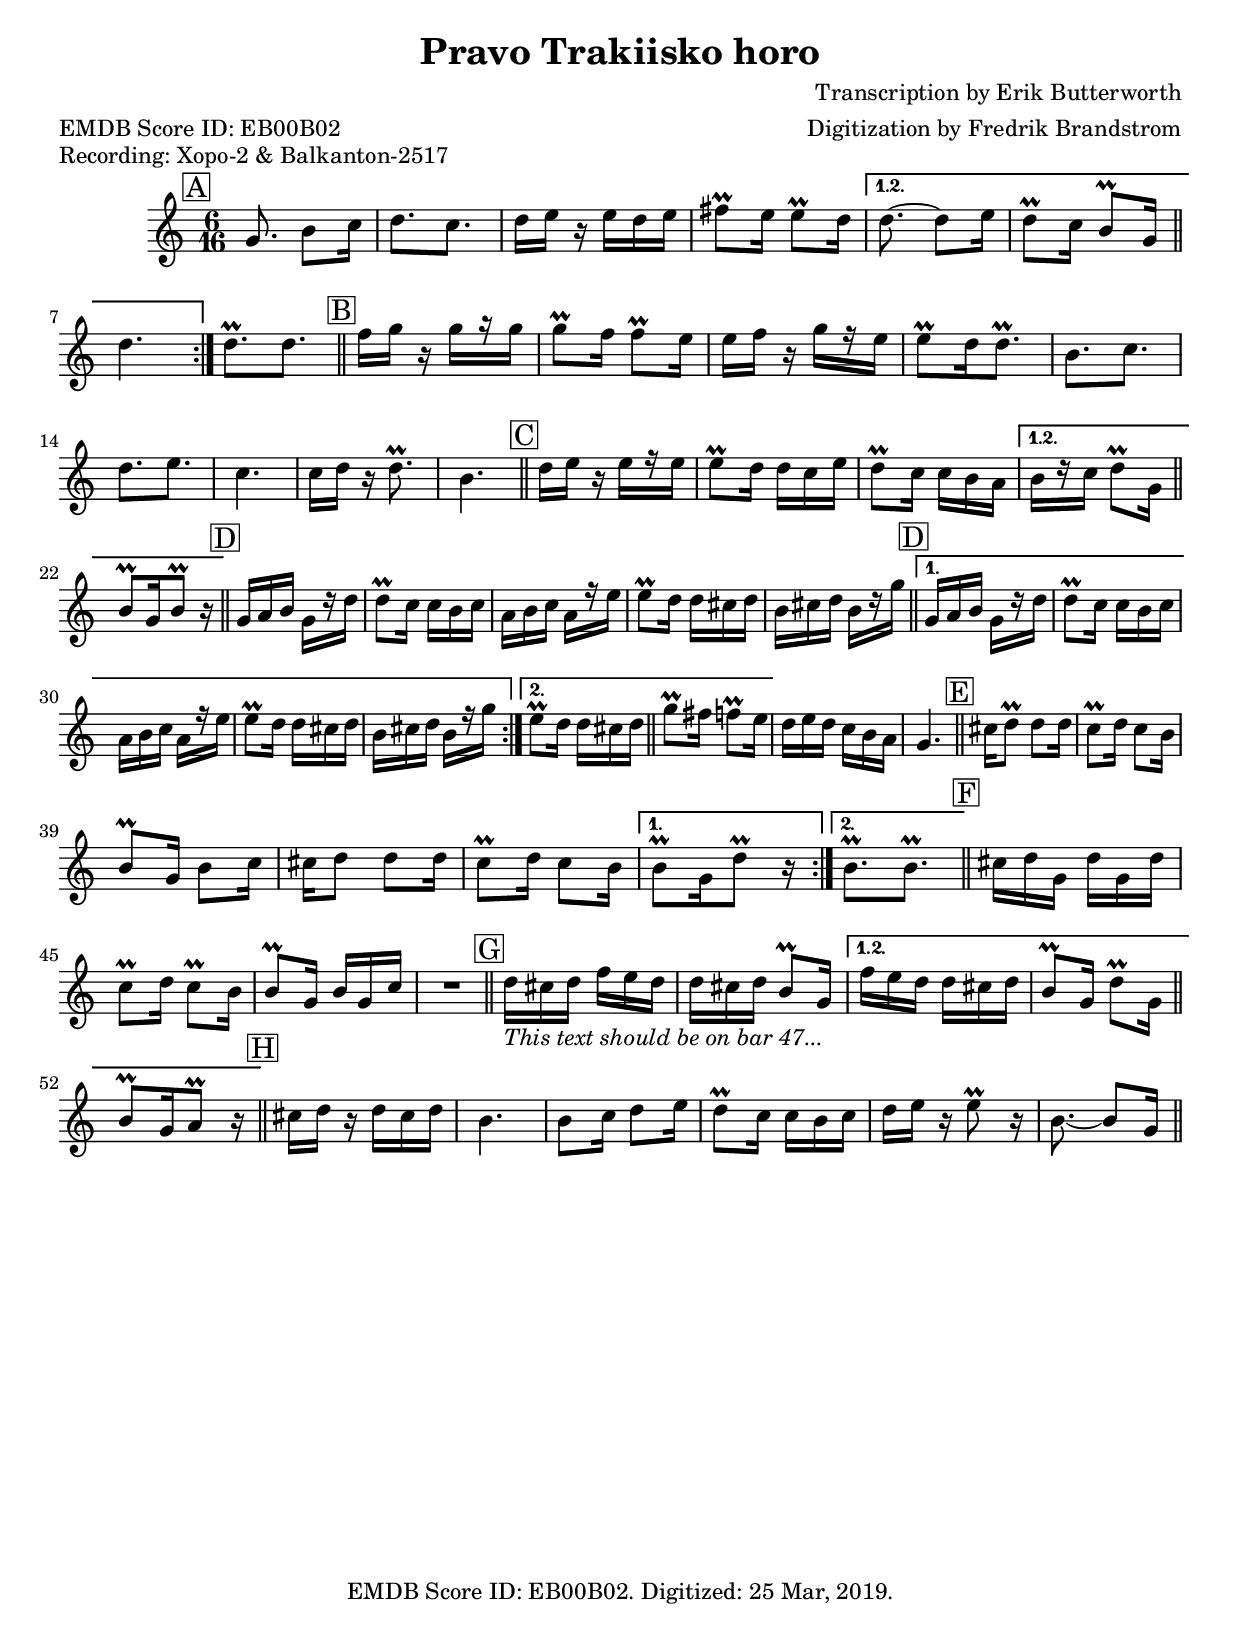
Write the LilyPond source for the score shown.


\version "2.18.2"
% automatically converted by musicxml2ly from /Users/fredrik/Documents/MuseScore3/Partitur/Pravo EB00B02 (Final v1).mxl

\header {
  encodingsoftware = "MuseScore 3.0.5"
  encodingdate = "2019-04-11"
composer = "Transcription by Erik Butterworth"
arranger = "Digitization by Fredrik Brandstrom"
piece =  "Recording: Xopo-2 & Balkanton-2517" 
meter = "EMDB Score ID: EB00B02"
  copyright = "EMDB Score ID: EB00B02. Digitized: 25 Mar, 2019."
  title = "Pravo Trakiisko horo"
}

#(set-global-staff-size 19.9169291339)
\paper {
  paper-width = 21.01\cm
  paper-height = 29.69\cm
  top-margin = 1.0\cm
  bottom-margin = 2.0\cm
  left-margin = 1.0\cm
  right-margin = 1.0\cm
}
\layout {
  \context {
    \Score
    skipBars = ##t
    autoBeaming = ##f
  }
}
PartPOneVoiceOne =  \relative g' {
  \repeat volta 2 {
    \repeat volta 2 {
      \repeat volta 2 {
        \repeat volta 2 {
          \repeat volta 2 {
            \repeat volta 2 {
              \repeat volta 2 {
                \repeat volta 2 {
                  \clef "treble" \key c \major \time
                  6/16 | % 1
                  \mark \markup { \box { A } } g8. b8
                  [ c16 ] | % 2
                  d8. [ c8. ] | % 3
                  d16 [ e16 ] r16 e16 [ d16 e16 ] | % 4
                  fis8 \prall [ e16 ] e8 \prall [ d16
                  ]
                }
                \alternative {
                  {
                    | % 5
                    d8. ~ d8 [ e16 ] | % 6
                    d8 \prall [ c16 ] b8 \prall [ g16
                    ]
                  }
                } \bar "||"
                \break
              }
              \alternative {
                {
                  | % 7
                  d'4.
                }
              } | % 8
              d8. \prall [ d8. ] \bar "||"
              \mark \markup { \box { B } } | % 9
              f16 [ g16 ] r16 g16 [ r16 g16 ] |
              \barNumberCheck #10
              g8 \prall [ f16 ] f8 \prall [ e16 ] | % 11
              e16 [ f16 ] r16 g16 [ r16 e16 ] | % 12
              e8 \prall [ d16 d8. \prall ] | % 13
              b8. [ c8. ] \break | % 14
              d8. [ e8. ] | % 15
              c4. | % 16
              c16 [ d16 ] r16 d8. \prall | % 17
              b4. \bar "||"
              \mark \markup { \box { C } } | % 18
              d16 [ e16 ] r16 e16 [ r16 e16 ] | % 19
              e8 \prall [ d16 ] d16 [ c16 e16 ] |
              \barNumberCheck #20
              d8 \prall [ c16 ] c16 [ b16 a16 ]
            }
            \alternative {
              {
                | % 21
                b16 [ r16 c16 ] d8 \prall [ g,16 ]
              }
            } \bar "||"
            \break
          }
          \alternative {
            {
              | % 22
              b8 \prall [ g16 b8 \prall ] r16
            }
          } \bar "||"
          \mark \markup { \box { D } } | % 23
          g16 [ a16 b16 ] g16 [ r16 d'16 ] | % 24
          d8 \prall [ c16 ] c16 [ b16 c16 ] | % 25
          a16 [ b16 c16 ] a16 [ r16 e'16 ] | % 26
          e8 \prall [ d16 ] d16 [ cis16 d16 ] | % 27
          b16 [ cis16 d16 ] b16 [ r16 g'16 ]
        }
        \alternative {
          {
            \bar "||"
            \mark \markup { \box { D } } | % 23
            g,16 [ a16 b16 ] g16 [ r16 d'16 ] | % 24
            d8 \prall [ c16 ] c16 [ b16 c16 ] | % 25
            a16 [ b16 c16 ] a16 [ r16 e'16 ] | % 26
            e8 \prall [ d16 ] d16 [ cis16 d16 ] | % 27
            b16 [ cis16 d16 ] b16 [ r16 g'16 ]
          }
          {
            | \barNumberCheck #30
            e8 \prall [ d16 ] d16 [ cis16 d16 ] \bar "||"
            g8 \prall [ fis16 ] f8 \prall [ e16 ]
          }
        } | % 32
        d16 [ e16 d16 ] c16 [ b16 a16 ] | % 33
        g4. \bar "||"
        \mark \markup { \box { E } } | % 34
        cis16 [ d8 \prall ] d8 [ d16 ] | % 35
        c8 \prall [ d16 ] c8 [ b16 ] \break | % 36
        b8 \prall [ g16 ] b8 [ c16 ] | % 37
        cis16 [ d8 ] d8 [ d16 ] | % 38
        c8 \prall [ d16 ] c8 [ b16 ]
      }
      \alternative {
        {
          | % 39
          b8 \prall [ g16 d'8 \prall ] r16
        }
        {
          | \barNumberCheck #40
          b8. \prall [ b8. \prall ]
        }
      } \bar "||"
      \mark \markup { \box { F } } | % 41
      cis16 [ d16 g,16 ] d'16 [ g,16 d'16 ] \break | % 42
      c8 \prall [ d16 ] c8 \prall [ b16 ] | % 43
      b8 \prall [ g16 ] b16 [ g16 c16 ] | % 44
      R4. \bar "||"
      \mark \markup { \box { G } } | % 45
      d16 _\markup{ \italic {This text should be on bar 47...} } [ cis16 d16 ] f16 [ e16 d16 ]
      | % 46
      d16 [ cis16 d16 ] b8 \prall [ g16 ]
    }
    \alternative {
      {
        | % 47
        f'16 [ e16 d16 ] d16 [ cis16 d16 ] | % 48
        b8 \prall [ g16 ] d'8 \prall [ g,16 ]
      }
    } \bar "||"
    \break
  }
  \alternative {
    {
      | % 49
      b8 \prall [ g16 a8 \prall ] r16
    }
  } \bar "||"
  \mark \markup { \box { H } } | \barNumberCheck #50
  cis16 [ d16 ] r16 d16 [ cis16 d16 ] | % 51
  b4. | % 52
  b8 [ c16 ] d8 [ e16 ] | % 53
  d8 \prall [ c16 ] c16 [ b16 c16 ] | % 54
  d16 [ e16 ] r16 e8 \prall r16 | % 55
  b8. ~ b8 [ g16 ] \bar "||"
}


% The score definition
\score {
  <<
    \new Staff <<
      \set Staff.instrumentName = " "
      \set Staff.shortInstrumentName = " "
      \context Staff <<
        \context Voice = "PartPOneVoiceOne" { \PartPOneVoiceOne }
      >>
    >>

  >>
  \layout {}
  \midi {}
}

